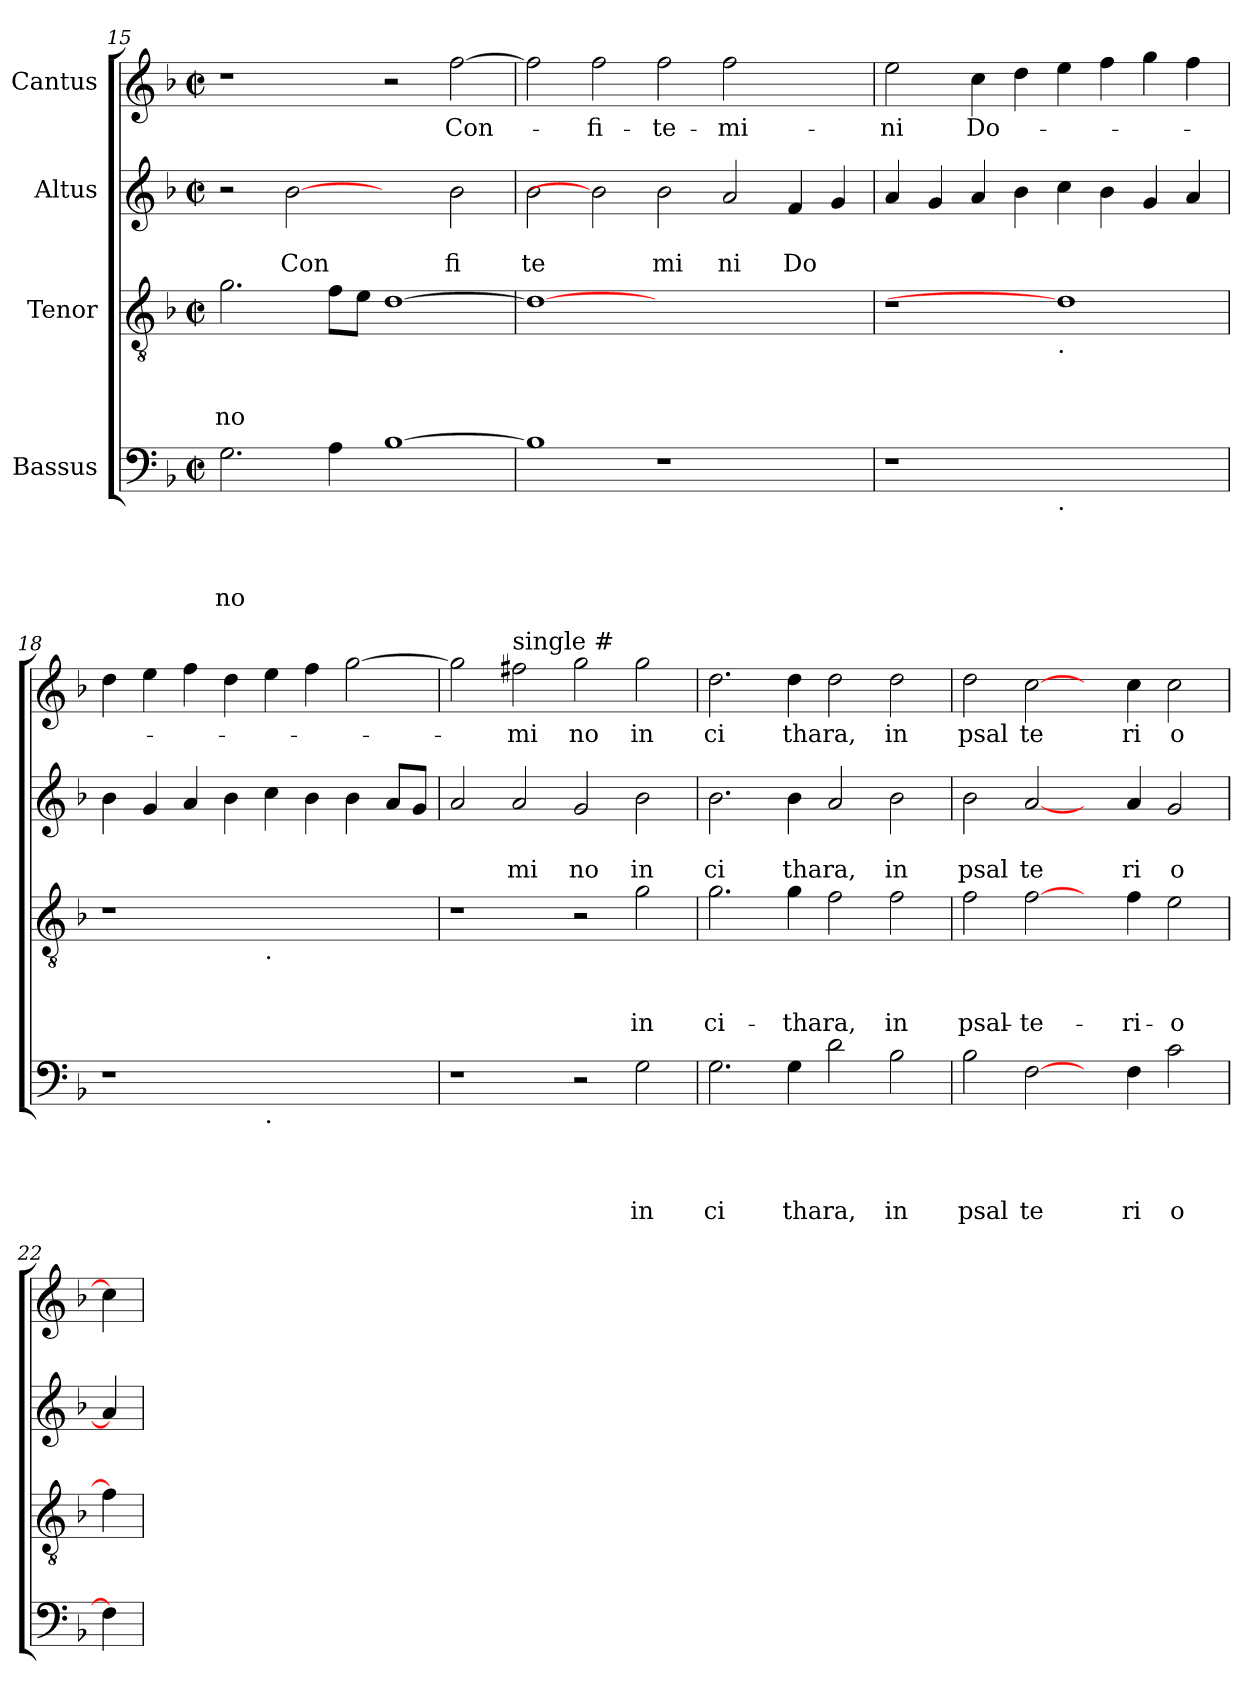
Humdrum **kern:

**kern	**text	**text	**text	**text	**kern	**text	**text	**text	**kern	**text	**text	**kern	**text
*part4	*part4	*part4	*part4	*part4	*part3	*part3	*part3	*part3	*part2	*part2	*part2	*part1	*part1
*staff4	*staff4	*staff4	*staff4	*staff4	*staff3	*staff3	*staff3	*staff3	*staff2	*staff2	*staff2	*staff1	*staff1
*I"Bassus	*	*	*	*	*I"Tenor	*	*	*	*I"Altus	*	*	*I"Cantus	*
*clefF4	*	*	*	*	*clefGv2	*	*	*	*clefG2	*	*	*clefG2	*
*k[b-]	*	*	*	*	*k[b-]	*	*	*	*k[b-]	*	*	*k[b-]	*
*F:	*	*	*	*	*F:	*	*	*	*F:	*	*	*F:	*
*M2/2	*	*	*	*	*M2/2	*	*	*	*M2/2	*	*	*M2/2	*
*met(c|)	*	*	*	*	*met(c|)	*	*	*	*met(c|)	*	*	*met(c|)	*
=15	=15	=15	=15	=15	=15	=15	=15	=15	=15	=15	=15	=15	=15
!	!	!	!	!LO:LY:b	!	!	!	!LO:LY:b	!	!	!	!	!
2.G\	.	.	.	no	2.g\	.	.	no	2r	.	.	1r	.
!	!	!	!	!	!	!	!	!	!	!	!LO:LY:b	!	!
.	.	.	.	.	.	.	.	.	[2b-	.	Con	.	.
4A\	.	.	.	.	8f\L	.	.	.	.	.	.	.	.
.	.	.	.	.	8e\J	.	.	.	.	.	.	.	.
[>1B-	.	.	.	.	[>1d	.	.	.	2ryy	.	.	2r	.
!	!	!	!	!	!	!	!	!	!	!	!LO:LY:b	!	!LO:LY:b
.	.	.	.	.	.	.	.	.	2b-\	.	fi	[>2ff\	Con-
=16	=16	=16	=16	=16	=16	=16	=16	=16	=16	=16	=16	=16	=16
!	!	!	!	!	!	!	!	!	!	!	!LO:LY:b	!	!
1B-]	.	.	.	.	1d_	.	.	.	2b-\	.	te	2ff\]	.
!	!	!	!	!	!	!	!	!	!	!	!	!	!LO:LY:b
.	.	.	.	.	.	.	.	.	2b-]	.	.	2ff\	-fi-
!	!	!	!	!	!	!	!	!	!	!	!LO:LY:b	!	!LO:LY:b
1r	.	.	.	.	1.ryy	.	.	.	2b-\	.	mi	2ff\	-te-
!	!	!	!	!	!	!	!	!	!	!	!LO:LY:b	!	!LO:LY:b
.	.	.	.	.	.	.	.	.	2a/	.	ni	2ff\	-mi-
!	!	!	!	!	!	!	!	!	!	!	!LO:LY:b	!	!
2ryy	.	.	.	.	.	.	.	.	4f/	.	Do	2ryy	.
.	.	.	.	.	.	.	.	.	4g/	.	.	.	.
=17	=17	=17	=17	=17	=17	=17	=17	=17	=17	=17	=17	=17	=17
!	!	!	!	!	!	!	!	!	!	!	!	!	!LO:LY:b
1r	.	.	.	.	1r	.	.	.	4a/	.	.	2ee\	-ni
.	.	.	.	.	.	.	.	.	4g/	.	.	.	.
!	!	!	!	!	!	!	!	!	!	!	!	!	!LO:LY:b
.	.	.	.	.	.	.	.	.	4a/	.	.	4cc\	Do-
.	.	.	.	.	.	.	.	.	4b-\	.	.	4dd\	.
!	!	!	!	!	!LO:TX:b:t=.	!	!	!	!	!	!	!	!
!LO:TX:b:t=.	!	!	!	!	!	!	!	!	!	!	!	!	!
1ryy	.	.	.	.	1d]	.	.	.	4cc\	.	.	4ee\	.
.	.	.	.	.	.	.	.	.	4b-\	.	.	4ff\	.
.	.	.	.	.	.	.	.	.	4g/	.	.	4gg\	.
.	.	.	.	.	.	.	.	.	4a/	.	.	4ff\	.
=18	=18	=18	=18	=18	=18	=18	=18	=18	=18	=18	=18	=18	=18
1r	.	.	.	.	1r	.	.	.	4b-\	.	.	4dd\	.
.	.	.	.	.	.	.	.	.	4g/	.	.	4ee\	.
.	.	.	.	.	.	.	.	.	4a/	.	.	4ff\	.
.	.	.	.	.	.	.	.	.	4b-\	.	.	4dd\	.
!	!	!	!	!	!LO:TX:b:t=.	!	!	!	!	!	!	!	!
!LO:TX:b:t=.	!	!	!	!	!	!	!	!	!	!	!	!	!
1ryy	.	.	.	.	1ryy	.	.	.	4cc\	.	.	4ee\	.
.	.	.	.	.	.	.	.	.	4b-\	.	.	4ff\	.
.	.	.	.	.	.	.	.	.	4b-\	.	.	[<2gg\	.
.	.	.	.	.	.	.	.	.	8a/L	.	.	.	.
.	.	.	.	.	.	.	.	.	8g/J	.	.	.	.
!!LO:PB:g=z
=19	=19	=19	=19	=19	=19	=19	=19	=19	=19	=19	=19	=19	=19
1r	.	.	.	.	1r	.	.	.	2a/	.	.	2gg\]	.
!	!	!	!	!	!	!	!	!	!	!	!	!LO:TX:a:t=single #	!
!	!	!	!	!	!	!	!	!	!	!	!LO:LY:b	!	!LO:LY:b
.	.	.	.	.	.	.	.	.	2a/	.	mi	2ff#\	-mi
!	!	!	!	!	!	!	!	!	!	!	!LO:LY:b	!	!LO:LY:b
2r	.	.	.	.	2r	.	.	.	2g/	.	no	2gg\	no
!	!	!	!	!LO:LY:b	!	!	!	!LO:LY:b	!	!	!LO:LY:b	!	!LO:LY:b
2G\	.	.	.	in	2g\	.	.	in	2b-\	.	in	2gg\	in
=20	=20	=20	=20	=20	=20	=20	=20	=20	=20	=20	=20	=20	=20
!	!	!	!	!LO:LY:b	!	!	!	!LO:LY:b	!	!	!LO:LY:b	!	!LO:LY:b
2.G\	.	.	.	ci	2.g\	.	.	ci-	2.b-\	.	ci	2.dd\	ci
!	!	!	!	!LO:LY:b	!	!	!	!LO:LY:b	!	!	!LO:LY:b	!	!LO:LY:b
4G\	.	.	.	thara,	4g\	.	.	-thara,	4b-\	.	thara,	4dd\	thara,
2d\	.	.	.	.	2f\	.	.	.	2a/	.	.	2dd\	.
!	!	!	!	!LO:LY:b	!	!	!	!LO:LY:b	!	!	!LO:LY:b	!	!LO:LY:b
2B-\	.	.	.	in	2f\	.	.	in	2b-\	.	in	2dd\	in
=21	=21	=21	=21	=21	=21	=21	=21	=21	=21	=21	=21	=21	=21
!	!	!	!	!LO:LY:b	!	!	!	!LO:LY:b	!	!	!LO:LY:b	!	!LO:LY:b
2B-\	.	.	.	psal	2f\	.	.	psal-	2b-\	.	psal	2dd\	psal
!	!	!	!	!LO:LY:b	!	!	!	!LO:LY:b	!	!	!LO:LY:b	!	!LO:LY:b
[2F\	.	.	.	te	[2f\	.	.	-te-	[2a/	.	te	[2cc\	te
4ryy	.	.	.	.	4ryy	.	.	.	4ryy	.	.	4ryy	.
!	!	!	!	!LO:LY:b	!	!	!	!LO:LY:b	!	!	!LO:LY:b	!	!LO:LY:b
4F\	.	.	.	ri	4f\	.	.	-ri-	4a/	.	ri	4cc\	ri
!	!	!	!	!LO:LY:b	!	!	!	!LO:LY:b	!	!	!LO:LY:b	!	!LO:LY:b
2c\	.	.	.	o	2e\	.	.	-o	2g/	.	o	2cc\	o
=22	=22	=22	=22	=22	=22	=22	=22	=22	=22	=22	=22	=22	=22
4F\]	.	.	.	.	4f\]	.	.	.	4a/]	.	.	4cc\]	.
=	=	=	=	=	=	=	=	=	=	=	=	=	=
*-	*-	*-	*-	*-	*-	*-	*-	*-	*-	*-	*-	*-	*-
